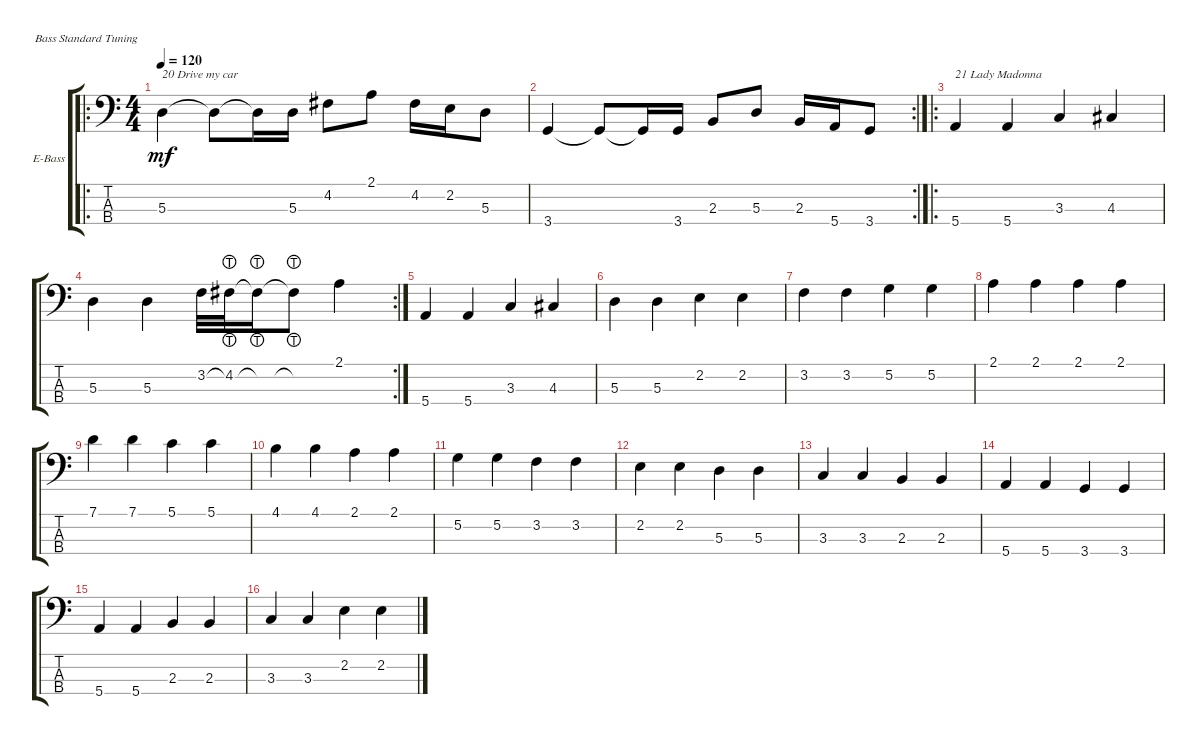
\defaultSystemsLayout 4
\bracketExtendMode groupsimilarinstruments
\firstSystemTrackNameOrientation horizontal
\otherSystemsTrackNameOrientation horizontal
\track ("Electric Bass" "E-Bass") {instrument electricbassfinger}
\staff {score tabs}
\tuning (G2 D2 A1 E1)
\ro
\ts (4 4)
\tempo 120
\clef f4
\ks c
5.3.4{txt "20 Drive my car" dy mf} 5.3{t}.8 5.3{t}.16 5.3.16 4.2.8 2.1.8 4.2.16 2.2.16 5.3.8 |
\rc 2
3.4.4 3.4{t}.8 3.4{t}.16 3.4.16 2.3.8 5.3.8 2.3.16 5.4.16 3.4.8 |
\ro
5.4.4{txt "21 Lady Madonna"} 5.4.4 3.3.4 4.3.4 |
\rc 2
5.3.4 5.3.4 3.2.32 4.2{lht}.32 4.2{lht t}.16 4.2{lht t}.8 2.1.4 |
5.4.4 5.4.4 3.3.4 4.3.4 |
5.3.4 5.3.4 2.2.4 2.2.4 |
3.2.4 3.2.4 5.2.4 5.2.4 |
2.1.4 2.1.4 2.1.4 2.1.4 |
7.1.4 7.1.4 5.1.4 5.1.4 |
4.1.4 4.1.4 2.1.4 2.1.4 |
5.2.4 5.2.4 3.2.4 3.2.4 |
2.2.4 2.2.4 5.3.4 5.3.4 |
3.3.4 3.3.4 2.3.4 2.3.4 |
5.4.4 5.4.4 3.4.4 3.4.4 |
5.4.4 5.4.4 2.3.4 2.3.4 |
3.3.4 3.3.4 2.2.4 2.2.4
